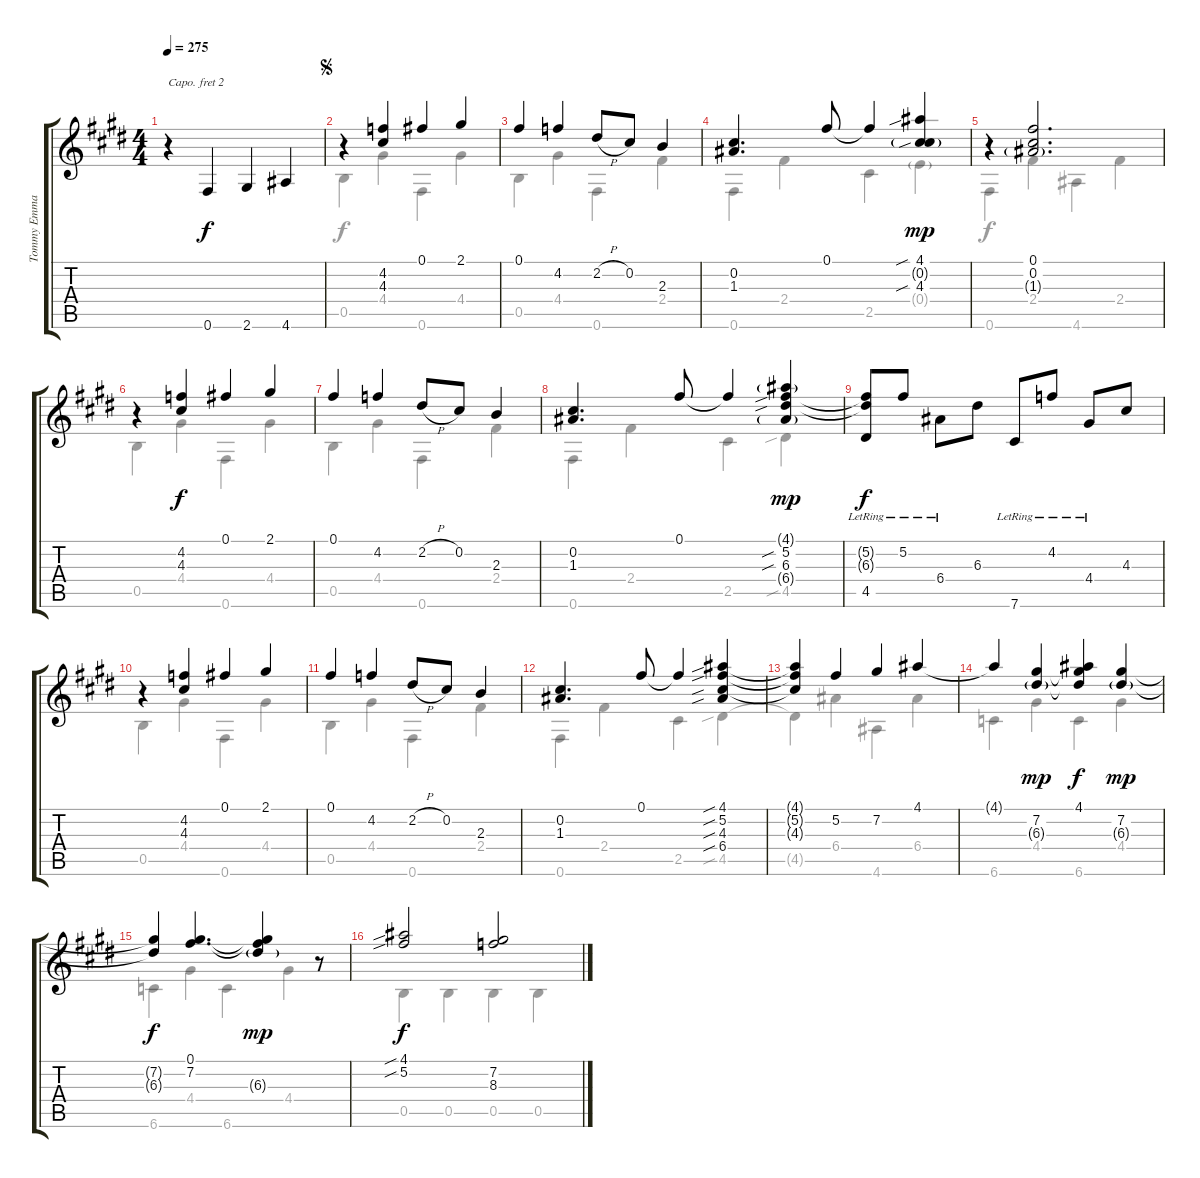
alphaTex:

\track ("Tommy Emmanuel" "Tommy Emma") {instrument acousticguitarsteel}
\staff {score tabs}
\capo 2
\tuning (E4 B3 G3 D3 A2 E2) {hide}
\voice
\ts (4 4)
\tempo 275
\clef g2
\ks e
r.4{dy f instrument acousticguitarsteel} 0.6.4 2.6.4 4.6.4 |
\jump segno
\ks c#minor
r.4 (4.2 4.3).4 0.1.4 2.1.4 |
0.1.4 4.2.4 2.2{h}.8 0.2.8 2.3.4 |
(0.2 1.3).4{d} 0.1.8 0.1{t}.4 (4.1{sib} 0.2{g} 4.3{sib}).4{dy mp} |
r.4 (0.1 0.2 1.3{g}).2{d} |
\ks e
r.4 (4.2 4.3).4{dy f} 0.1.4 2.1.4 |
\ks c#minor
0.1.4 4.2.4 2.2{h}.8 0.2.8 2.3.4 |
(0.2 1.3).4{d} 0.1.8 0.1{t}.4 (4.1{g} 5.2{sib} 6.3{sib} 6.4{g}).4{dy mp} |
(5.2{t} 6.3{t} 4.5{lr}).8{dy f} 5.2{lr}.8 6.4{lr}.8 6.3.8 7.6{lr}.8 4.2{lr}.8 4.4{lr}.8 4.3.8 |
\ks e
r.4 (4.2 4.3).4 0.1.4 2.1.4 |
\ks c#minor
0.1.4 4.2.4 2.2{h}.8 0.2.8 2.3.4 |
(0.2 1.3).4{d} 0.1.8 0.1{t}.4 (4.1{sib} 5.2{sib} 4.3{sib} 6.4{sib}).4 |
(4.1{t} 5.2{t} 4.3{t}).4 5.2.4 7.2.4 4.1.4 |
\ks e
4.1{t}.4 (7.2 6.3{g}).4{dy mp} (4.1 7.2{t} 6.3{t}).4{dy f} (7.2 6.3{g}).4{dy mp} |
\ks c#minor
(7.2{t} 6.3{t}).4{dy f} (0.1 7.2).4{d} (0.1{t} 7.2{t} 6.3{g}).4{dy mp} r.8 |
(4.1{sib} 5.2{sib}).2{dy f} (7.2 8.3).2
\voice
\clef g2
\ottava regular
\simile none
\ks e
|
\ks c#minor
0.5.4 4.4.4 0.6.4 4.4.4 |
0.5.4 4.4.4 0.6.4 2.4.4 |
0.6.4 2.4.4 2.5.4 0.4{g}.4{dy mp} |
0.6.4{dy f} 2.4.4 4.6.4 2.4.4 |
\ks e
0.5.4 4.4.4 0.6.4 4.4.4 |
\ks c#minor
0.5.4 4.4.4 0.6.4 2.4.4 |
0.6.4 2.4.4 2.5.4 4.5{sib}.4 |
|
\ks e
0.5.4 4.4.4 0.6.4 4.4.4 |
\ks c#minor
0.5.4 4.4.4 0.6.4 2.4.4 |
0.6.4 2.4.4 2.5.4 4.5{sib}.4 |
4.5{t}.4 6.4.4 4.6.4 6.4.4 |
\ks e
6.6.4 4.4.4 6.6.4 4.4.4 |
\ks c#minor
6.6.4 4.4.4 6.6.4 4.4.4 |
0.5.4 0.5.4 0.5.4 0.5.4
